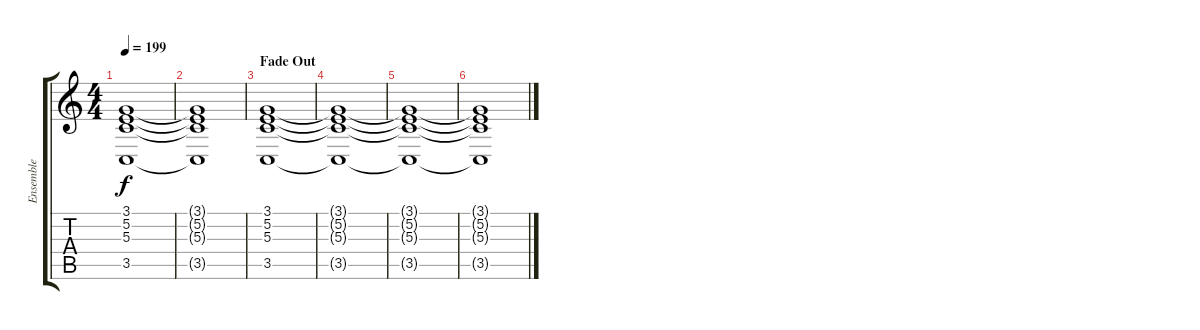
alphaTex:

\track ("Ensemble" "Ensemble") {instrument stringensemble1}
\staff {score tabs}
\tuning (E4 B3 G3 D3 A2 E2) {hide}
\ts (4 4)
\section ("" "")
\tempo 199
\clef g2
\ks c
(3.1 5.2 5.3 3.5).1{dy f} |
(3.1{t} 5.2{t} 5.3{t} 3.5{t}).1 |
\section ("" "Fade Out")
(3.1 5.2 5.3 3.5).1{volume 0} |
(3.1{t} 5.2{t} 5.3{t} 3.5{t}).1 |
(3.1{t} 5.2{t} 5.3{t} 3.5{t}).1 |
(3.1{t} 5.2{t} 5.3{t} 3.5{t}).1
